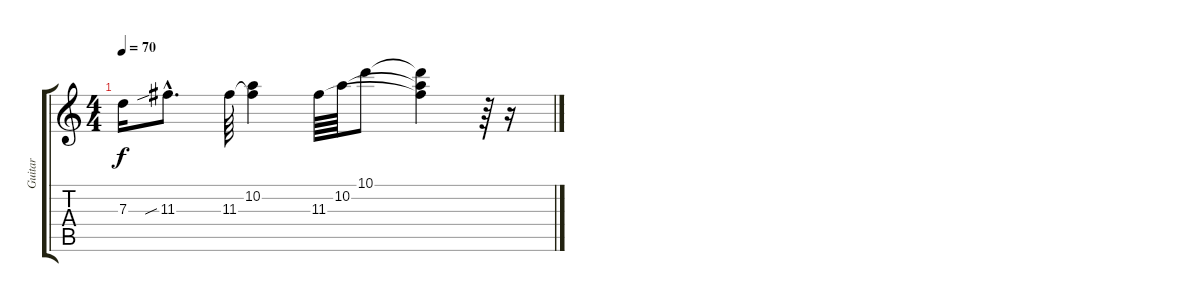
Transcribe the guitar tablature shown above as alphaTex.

\track ("Guitar" "Guitar") {instrument acousticguitarnylon}
\staff {score tabs}
\tuning (E4 B3 G3 D3 A2 E2) {hide}
\ts (4 4)
\tempo 70
\clef g2
\ks c
7.3.16{dy f} 11.3{sib hac}.8{d} 11.3.64 (10.2 11.3{t}).4 11.3.64 10.2.64 10.1.8 (10.1{t} 10.2{t} 11.3{t}).4 r.64 r.16
